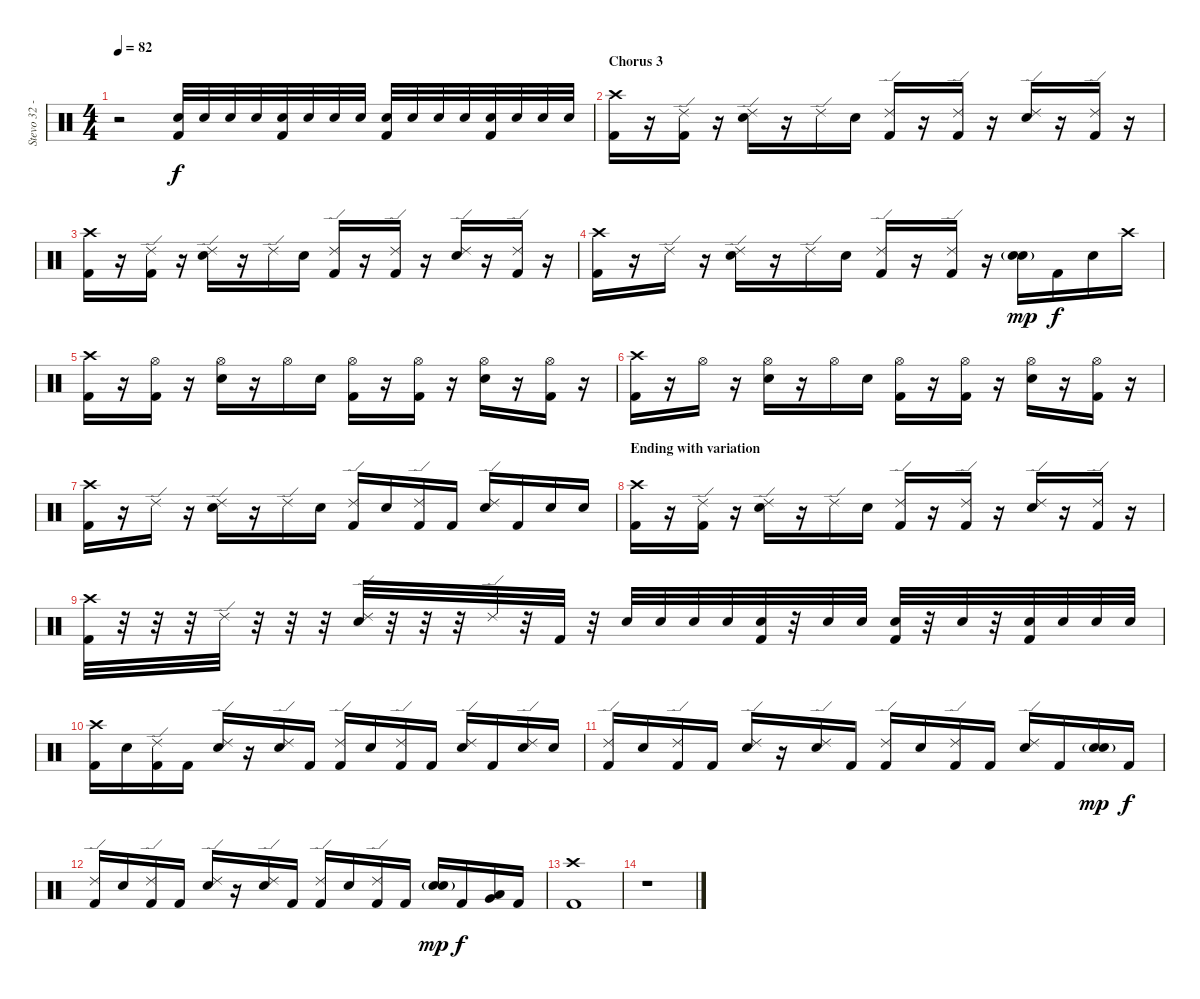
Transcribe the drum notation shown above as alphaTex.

\track ("Stevo 32 - Drums" "Stevo 32 -") {instrument percussion}
\staff {score}
\articulation defaults
\ts (4 4)
\tempo 82
\clef neutral
\ks c
r.2{dy f} ("Snare (hit) 2" "Kick (hit) 2").32 "Snare (hit) 2".32 "Snare (hit) 2".32 "Snare (hit) 2".32 ("Snare (hit) 2" "Kick (hit) 2").32 "Snare (hit) 2".32 "Snare (hit) 2".32 "Snare (hit) 2".32 ("Snare (hit) 2" "Kick (hit) 2").32 "Snare (hit) 2".32 "Snare (hit) 2".32 "Snare (hit) 2".32 ("Snare (hit) 2" "Kick (hit) 2").32 "Snare (hit) 2".32 "Snare (hit) 2".32 "Snare (hit) 2".32 |
\section ("" "Chorus 3")
("Crash high (hit)" "Kick (hit) 2").16 r.16 ("Ride (edge) 2" "Kick (hit) 2").16 r.16 ("Ride (edge) 2" "Snare (hit) 2").16 r.16 "Ride (edge) 2".16 "Snare (hit) 2".16 ("Ride (edge) 2" "Kick (hit) 2").16 r.16 ("Ride (edge) 2" "Kick (hit) 2").16 r.16 ("Ride (edge) 2" "Snare (hit) 2").16 r.16 ("Ride (edge) 2" "Kick (hit) 2").16 r.16 |
("Crash high (hit)" "Kick (hit) 2").16 r.16 ("Ride (edge) 2" "Kick (hit) 2").16 r.16 ("Ride (edge) 2" "Snare (hit) 2").16 r.16 "Ride (edge) 2".16 "Snare (hit) 2".16 ("Ride (edge) 2" "Kick (hit) 2").16 r.16 ("Ride (edge) 2" "Kick (hit) 2").16 r.16 ("Ride (edge) 2" "Snare (hit) 2").16 r.16 ("Ride (edge) 2" "Kick (hit) 2").16 r.16 |
("Crash high (hit)" "Kick (hit) 2").16 r.16 "Ride (edge) 2".16 r.16 ("Ride (edge) 2" "Snare (hit) 2").16 r.16 "Ride (edge) 2".16 "Snare (hit) 2".16 ("Ride (edge) 2" "Kick (hit) 2").16 r.16 ("Ride (edge) 2" "Kick (hit) 2").16 r.16 ("Snare (hit) 2"{g} "Snare (hit) 2").16{dy mp} "Kick (hit) 2".16{dy f} "Snare (hit) 2".16 "Crash high (hit)".16 |
("Crash high (hit)" "Kick (hit) 2").16 r.16 ("Hi-Hat (open)" "Kick (hit) 2").16 r.16 ("Hi-Hat (open)" "Snare (hit) 2").16 r.16 "Hi-Hat (open)".16 "Snare (hit) 2".16 ("Hi-Hat (open)" "Kick (hit) 2").16 r.16 ("Hi-Hat (open)" "Kick (hit) 2").16 r.16 ("Hi-Hat (open)" "Snare (hit) 2").16 r.16 ("Hi-Hat (open)" "Kick (hit) 2").16 r.16 |
("Crash high (hit)" "Kick (hit) 2").16 r.16 "Hi-Hat (open)".16 r.16 ("Hi-Hat (open)" "Snare (hit) 2").16 r.16 "Hi-Hat (open)".16 "Snare (hit) 2".16 ("Hi-Hat (open)" "Kick (hit) 2").16 r.16 ("Hi-Hat (open)" "Kick (hit) 2").16 r.16 ("Hi-Hat (open)" "Snare (hit) 2").16 r.16 ("Hi-Hat (open)" "Kick (hit) 2").16 r.16 |
("Crash high (hit)" "Kick (hit) 2").16 r.16 "Ride (edge) 2".16 r.16 ("Ride (edge) 2" "Snare (hit) 2").16 r.16 "Ride (edge) 2".16 "Snare (hit) 2".16 ("Ride (edge) 2" "Kick (hit) 2").16 "Snare (hit) 2".16 ("Ride (edge) 2" "Kick (hit) 2").16 "Kick (hit) 2".16 ("Ride (edge) 2" "Snare (hit) 2").16 "Kick (hit) 2".16 "Snare (hit) 2".16 "Snare (hit) 2".16 |
\section ("" "Ending with variation")
("Crash high (hit)" "Kick (hit) 2").16 r.16 ("Ride (edge) 2" "Kick (hit) 2").16 r.16 ("Ride (edge) 2" "Snare (hit) 2").16 r.16 "Ride (edge) 2".16 "Snare (hit) 2".16 ("Ride (edge) 2" "Kick (hit) 2").16 r.16 ("Ride (edge) 2" "Kick (hit) 2").16 r.16 ("Ride (edge) 2" "Snare (hit) 2").16 r.16 ("Ride (edge) 2" "Kick (hit) 2").16 r.16 |
("Crash high (hit)" "Kick (hit) 2").32 r.32 r.32 r.32 "Ride (edge) 2".32 r.32 r.32 r.32 ("Ride (edge) 2" "Snare (hit) 2").32 r.32 r.32 r.32 "Ride (edge) 2".32 r.32 "Kick (hit) 2".32 r.32 "Snare (hit) 2".32 "Snare (hit) 2".32 "Snare (hit) 2".32 "Snare (hit) 2".32 ("Snare (hit) 2" "Kick (hit) 2").32 r.32 "Snare (hit) 2".32 "Snare (hit) 2".32 ("Snare (hit) 2" "Kick (hit) 2").32 r.32 "Snare (hit) 2".32 r.32 ("Snare (hit) 2" "Kick (hit) 2").32 "Snare (hit) 2".32 "Snare (hit) 2".32 "Snare (hit) 2".32 |
("Crash high (hit)" "Kick (hit) 2").16 "Snare (hit) 2".16 ("Ride (edge) 2" "Kick (hit) 2").16 "Kick (hit) 2".16 ("Ride (edge) 2" "Snare (hit) 2").16 r.16 ("Ride (edge) 2" "Snare (hit) 2").16 "Kick (hit) 2".16 ("Ride (edge) 2" "Kick (hit) 2").16 "Snare (hit) 2".16 ("Ride (edge) 2" "Kick (hit) 2").16 "Kick (hit) 2".16 ("Ride (edge) 2" "Snare (hit) 2").16 "Kick (hit) 2".16 ("Ride (edge) 2" "Snare (hit) 2").16 "Snare (hit) 2".16 |
("Ride (edge) 2" "Kick (hit) 2").16 "Snare (hit) 2".16 ("Ride (edge) 2" "Kick (hit) 2").16 "Kick (hit) 2".16 ("Ride (edge) 2" "Snare (hit) 2").16 r.16 ("Ride (edge) 2" "Snare (hit) 2").16 "Kick (hit) 2".16 ("Ride (edge) 2" "Kick (hit) 2").16 "Snare (hit) 2".16 ("Ride (edge) 2" "Kick (hit) 2").16 "Kick (hit) 2".16 ("Ride (edge) 2" "Snare (hit) 2").16 "Kick (hit) 2".16 ("Snare (hit) 2"{g} "Snare (hit) 2").16{dy mp} "Kick (hit) 2".16{dy f} |
("Ride (edge) 2" "Kick (hit) 2").16 "Snare (hit) 2".16 ("Ride (edge) 2" "Kick (hit) 2").16 "Kick (hit) 2".16 ("Ride (edge) 2" "Snare (hit) 2").16 r.16 ("Ride (edge) 2" "Snare (hit) 2").16 "Kick (hit) 2".16 ("Ride (edge) 2" "Kick (hit) 2").16 "Snare (hit) 2".16 ("Ride (edge) 2" "Kick (hit) 2").16 "Kick (hit) 2".16 ("Snare (hit) 2"{g} "Snare (hit) 2").16{dy mp} "Kick (hit) 2".16{dy f} ("Very Low Tom (hit)" "Low Floor Tom (hit)").16 "Kick (hit) 2".16 |
("Crash high (hit)" "Kick (hit) 2").1 |
r.1
